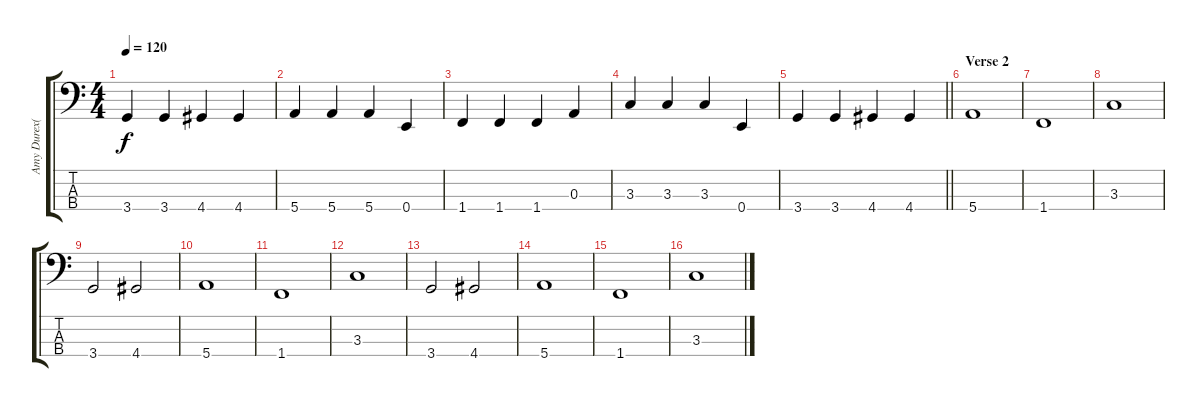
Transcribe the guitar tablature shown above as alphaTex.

\track ("Amy Durex(Bass)" "Amy Durex(") {instrument electricbassfinger}
\staff {score tabs}
\tuning (G2 D2 A1 E1) {hide}
\ts (4 4)
\tempo 120
\clef f4
\ks c
3.4.4{dy f} 3.4.4 4.4.4 4.4.4 |
5.4.4 5.4.4 5.4.4 0.4.4 |
1.4.4 1.4.4 1.4.4 0.3.4 |
3.3.4 3.3.4 3.3.4 0.4.4 |
\barLineRight lightlight
3.4.4 3.4.4 4.4.4 4.4.4 |
\section ("" "Verse 2")
5.4.1 |
1.4.1 |
3.3.1 |
3.4.2 4.4.2 |
5.4.1 |
1.4.1 |
3.3.1 |
3.4.2 4.4.2 |
5.4.1 |
1.4.1 |
3.3.1
